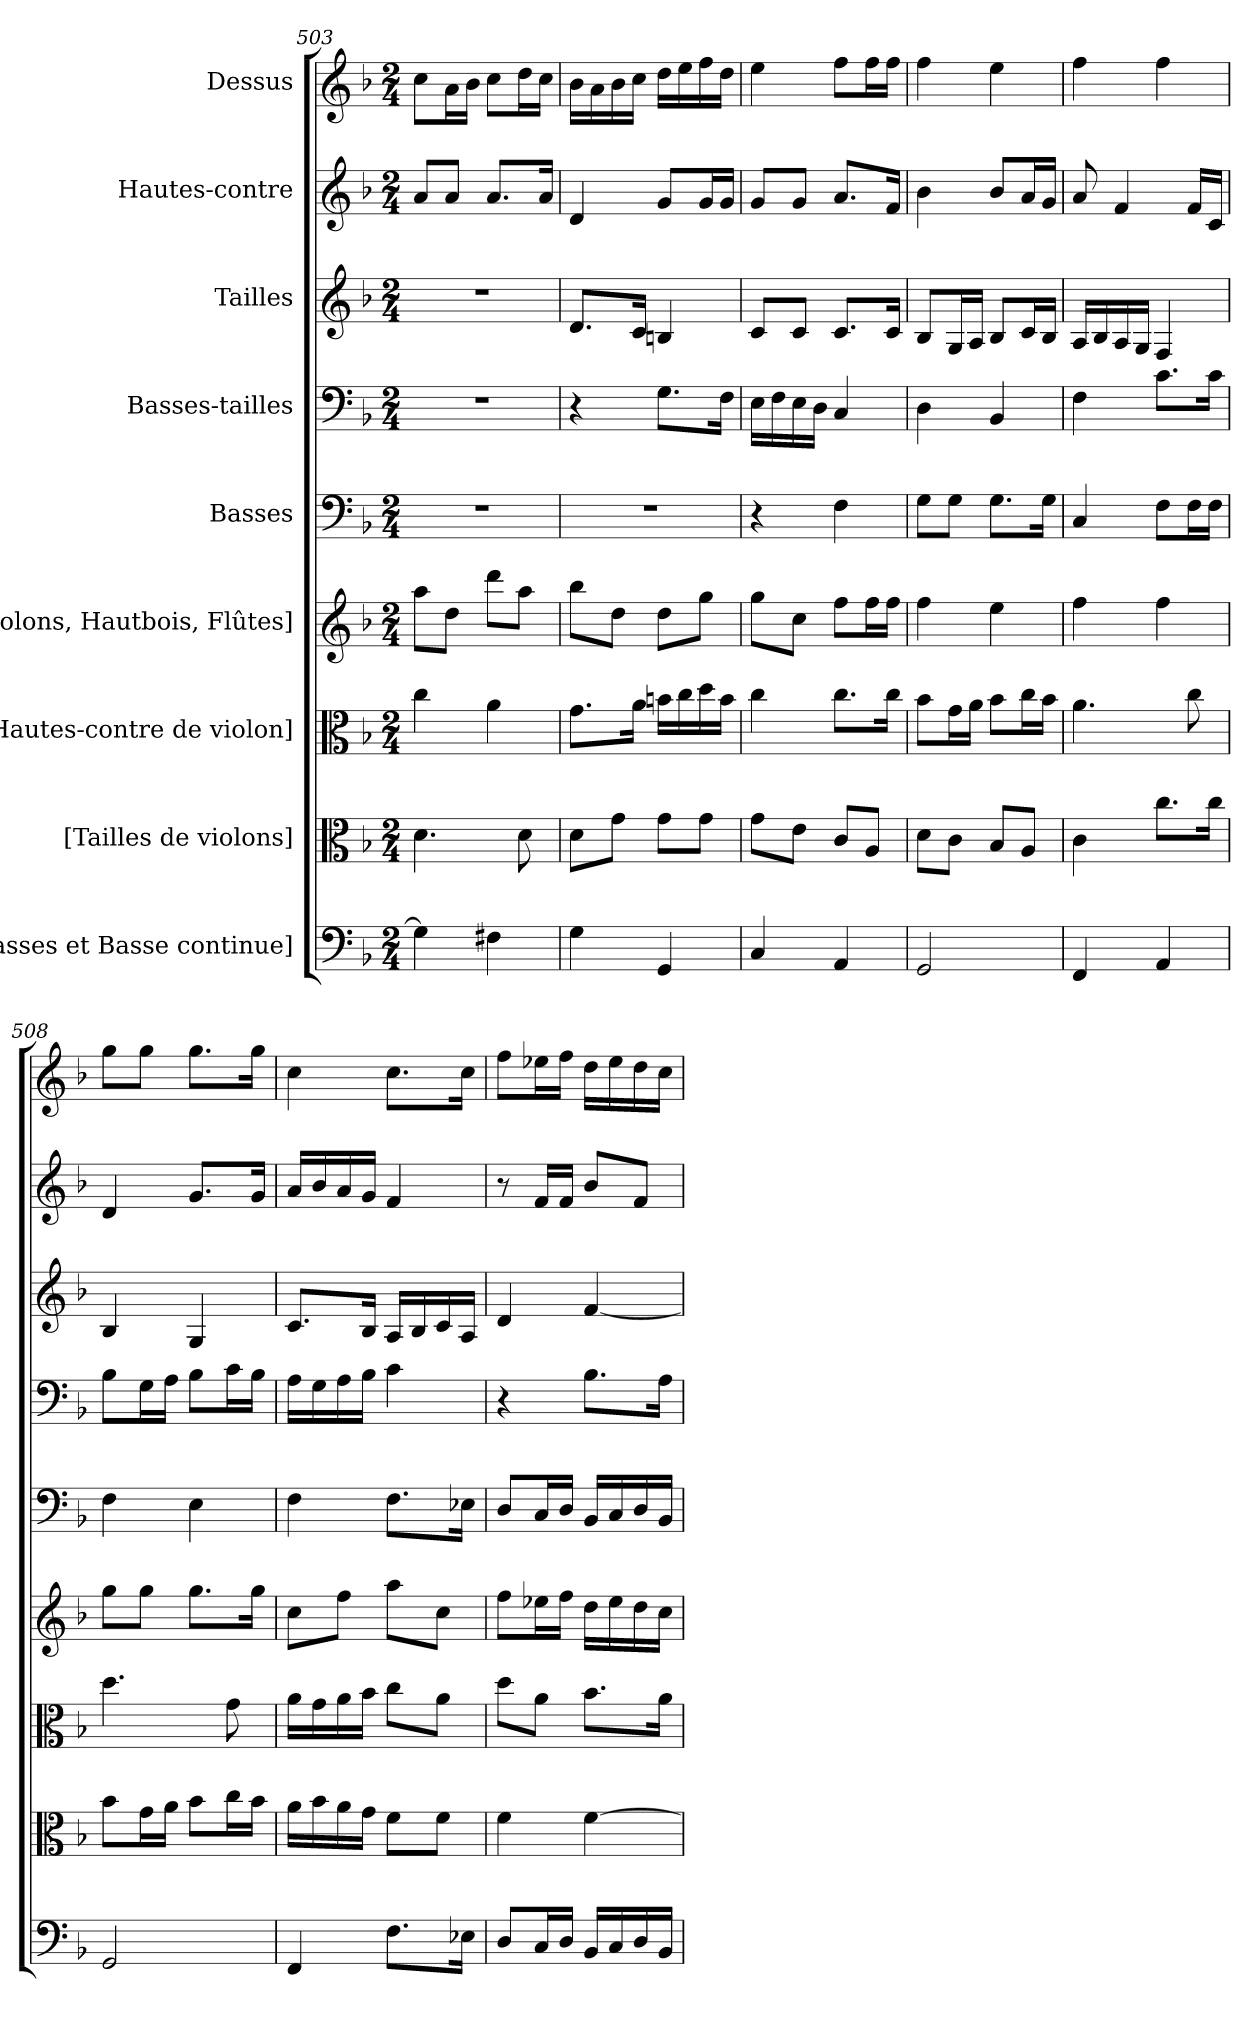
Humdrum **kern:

**kern	**kern	**kern	**kern	**kern	**kern	**kern	**kern	**kern
*part9	*part8	*part7	*part6	*part5	*part4	*part3	*part2	*part1
*staff9	*staff8	*staff7	*staff6	*staff5	*staff4	*staff3	*staff2	*staff1
*I"[Basses et Basse continue]	*I"[Tailles de violons]	*I"[Hautes-contre de violon]	*I"[Violons, Hautbois, Flûtes]	*I"Basses	*I"Basses-tailles	*I"Tailles	*I"Hautes-contre	*I"Dessus
*clefF4	*clefC3	*clefC3	*clefG2	*clefF4	*clefF4	*clefG2	*clefG2	*clefG2
*k[b-]	*k[b-]	*k[b-]	*k[b-]	*k[b-]	*k[b-]	*k[b-]	*k[b-]	*k[b-]
*F:	*F:	*F:	*F:	*F:	*F:	*F:	*F:	*F:
*M2/4	*M2/4	*M2/4	*M2/4	*M2/4	*M2/4	*M2/4	*M2/4	*M2/4
=503	=503	=503	=503	=503	=503	=503	=503	=503
4G\]	4.d\	4cc\	8aa\L	2r	2r	2r	8a/L	8cc\L
.	.	.	8dd\J	.	.	.	8a/J	16a\L
.	.	.	.	.	.	.	.	16b-\JJ
4F#X\	.	4a\	8ddd\L	.	.	.	8.a/L	8cc\L
.	8d\	.	8aa\J	.	.	.	.	16dd\L
.	.	.	.	.	.	.	16a/Jk	16cc\JJ
=504	=504	=504	=504	=504	=504	=504	=504	=504
4G\	8d\L	8.g\L	8bb-\L	2r	4r	8.d/L	4d/	16b-\LL
.	.	.	.	.	.	.	.	16a\
.	8g\J	.	8dd\J	.	.	.	.	16b-\
.	.	16a\Jk	.	.	.	16c/Jk	.	16cc\JJ
4GG/	8g\L	16bn\LL	8dd\L	.	8.G\L	4Bn/	8g/L	16dd\LL
.	.	16cc\	.	.	.	.	.	16ee\
.	8g\J	16dd\	8gg\J	.	.	.	16g/L	16ff\
.	.	16b\JJ	.	.	16F\Jk	.	16g/JJ	16dd\JJ
!!LO:PB:g=z
=505	=505	=505	=505	=505	=505	=505	=505	=505
4C/	8g\L	4cc\	8gg\L	4r	16E\LL	8c/L	8g/L	4ee\
.	.	.	.	.	16F\	.	.	.
.	8e\J	.	8cc\J	.	16E\	8c/J	8g/J	.
.	.	.	.	.	16D\JJ	.	.	.
4AA/	8c/L	8.cc\L	8ff\L	4F\	4C/	8.c/L	8.a/L	8ff\L
.	8A/J	.	16ff\L	.	.	.	.	16ff\L
.	.	16cc\Jk	16ff\JJ	.	.	16c/Jk	16f/Jk	16ff\JJ
=506	=506	=506	=506	=506	=506	=506	=506	=506
2GG/	8d\L	8b-\L	4ff\	8G\L	4D\	8B-/L	4b-\	4ff\
.	8c\J	16g\L	.	8G\J	.	16G/L	.	.
.	.	16a\JJ	.	.	.	16A/JJ	.	.
.	8B-/L	8b-\L	4ee>\	8.G\L	4BB-/	8B-/L	8b-/L	4ee\
.	8A/J	16cc\L	.	.	.	16c/L	16a/L	.
.	.	16b-\JJ	.	16G\Jk	.	16B-/JJ	16g/JJ	.
=507	=507	=507	=507	=507	=507	=507	=507	=507
4FF/	4c\	4.a\	4ff\	4C/	4F\	16A/LL	8a/	4ff\
.	.	.	.	.	.	16B-/	.	.
.	.	.	.	.	.	16A/	4f/	.
.	.	.	.	.	.	16G/JJ	.	.
4AA/	8.cc\L	.	4ff\	8F\L	8.c\L	4F/	.	4ff\
.	.	8cc\	.	16F\L	.	.	16f/LL	.
.	16cc\Jk	.	.	16F\JJ	16c\Jk	.	16c/JJ	.
=508	=508	=508	=508	=508	=508	=508	=508	=508
2GG/	8b-\L	4.dd\	8gg\L	4F\	8B-\L	4B-/	4d/	8gg\L
.	16g\L	.	8gg\J	.	16G\L	.	.	8gg\J
.	16a\JJ	.	.	.	16A\JJ	.	.	.
.	8b-\L	.	8.gg\L	4E\	8B-\L	4G/	8.g/L	8.gg\L
.	16cc\L	8g\	.	.	16c\L	.	.	.
.	16b-\JJ	.	16gg\Jk	.	16B-\JJ	.	16g/Jk	16gg\Jk
!!LO:PB:g=z
=509	=509	=509	=509	=509	=509	=509	=509	=509
4FF/	16a\LL	16a\LL	8cc\L	4F\	16A\LL	8.c/L	16a/LL	4cc\
.	16b-\	16g\	.	.	16G\	.	16b-/	.
.	16a\	16a\	8ff\J	.	16A\	.	16a/	.
.	16g\JJ	16b-\JJ	.	.	16B-\JJ	16B-/Jk	16g/JJ	.
8.F\L	8f\L	8cc\L	8aa\L	8.F\L	4c\	16A/LL	4f/	8.cc\L
.	.	.	.	.	.	16B-/	.	.
.	8f\J	8a\J	8cc\J	.	.	16c/	.	.
16E-X\Jk	.	.	.	16E-X\Jk	.	16A/JJ	.	16cc\Jk
=510	=510	=510	=510	=510	=510	=510	=510	=510
8D/L	4f\	8dd\L	8ff\L	8D/L	4r	4d/	8r	8ff\L
16C/L	.	8a\J	16ee-X\L	16C/L	.	.	16f/LL	16ee-X\L
16D/JJ	.	.	16ff\JJ	16D/JJ	.	.	16f/JJ	16ff\JJ
16BB-/LL	[4f\	8.b-\L	16dd\LL	16BB-/LL	8.B-\L	[4f/	8b-/L	16dd\LL
16C/	.	.	16ee-\	16C/	.	.	.	16ee-\
16D/	.	.	16dd\	16D/	.	.	8f/J	16dd\
16BB-/JJ	.	16a\Jk	16cc\JJ	16BB-/JJ	16A\Jk	.	.	16cc\JJ
=	=	=	=	=	=	=	=	=
*-	*-	*-	*-	*-	*-	*-	*-	*-
